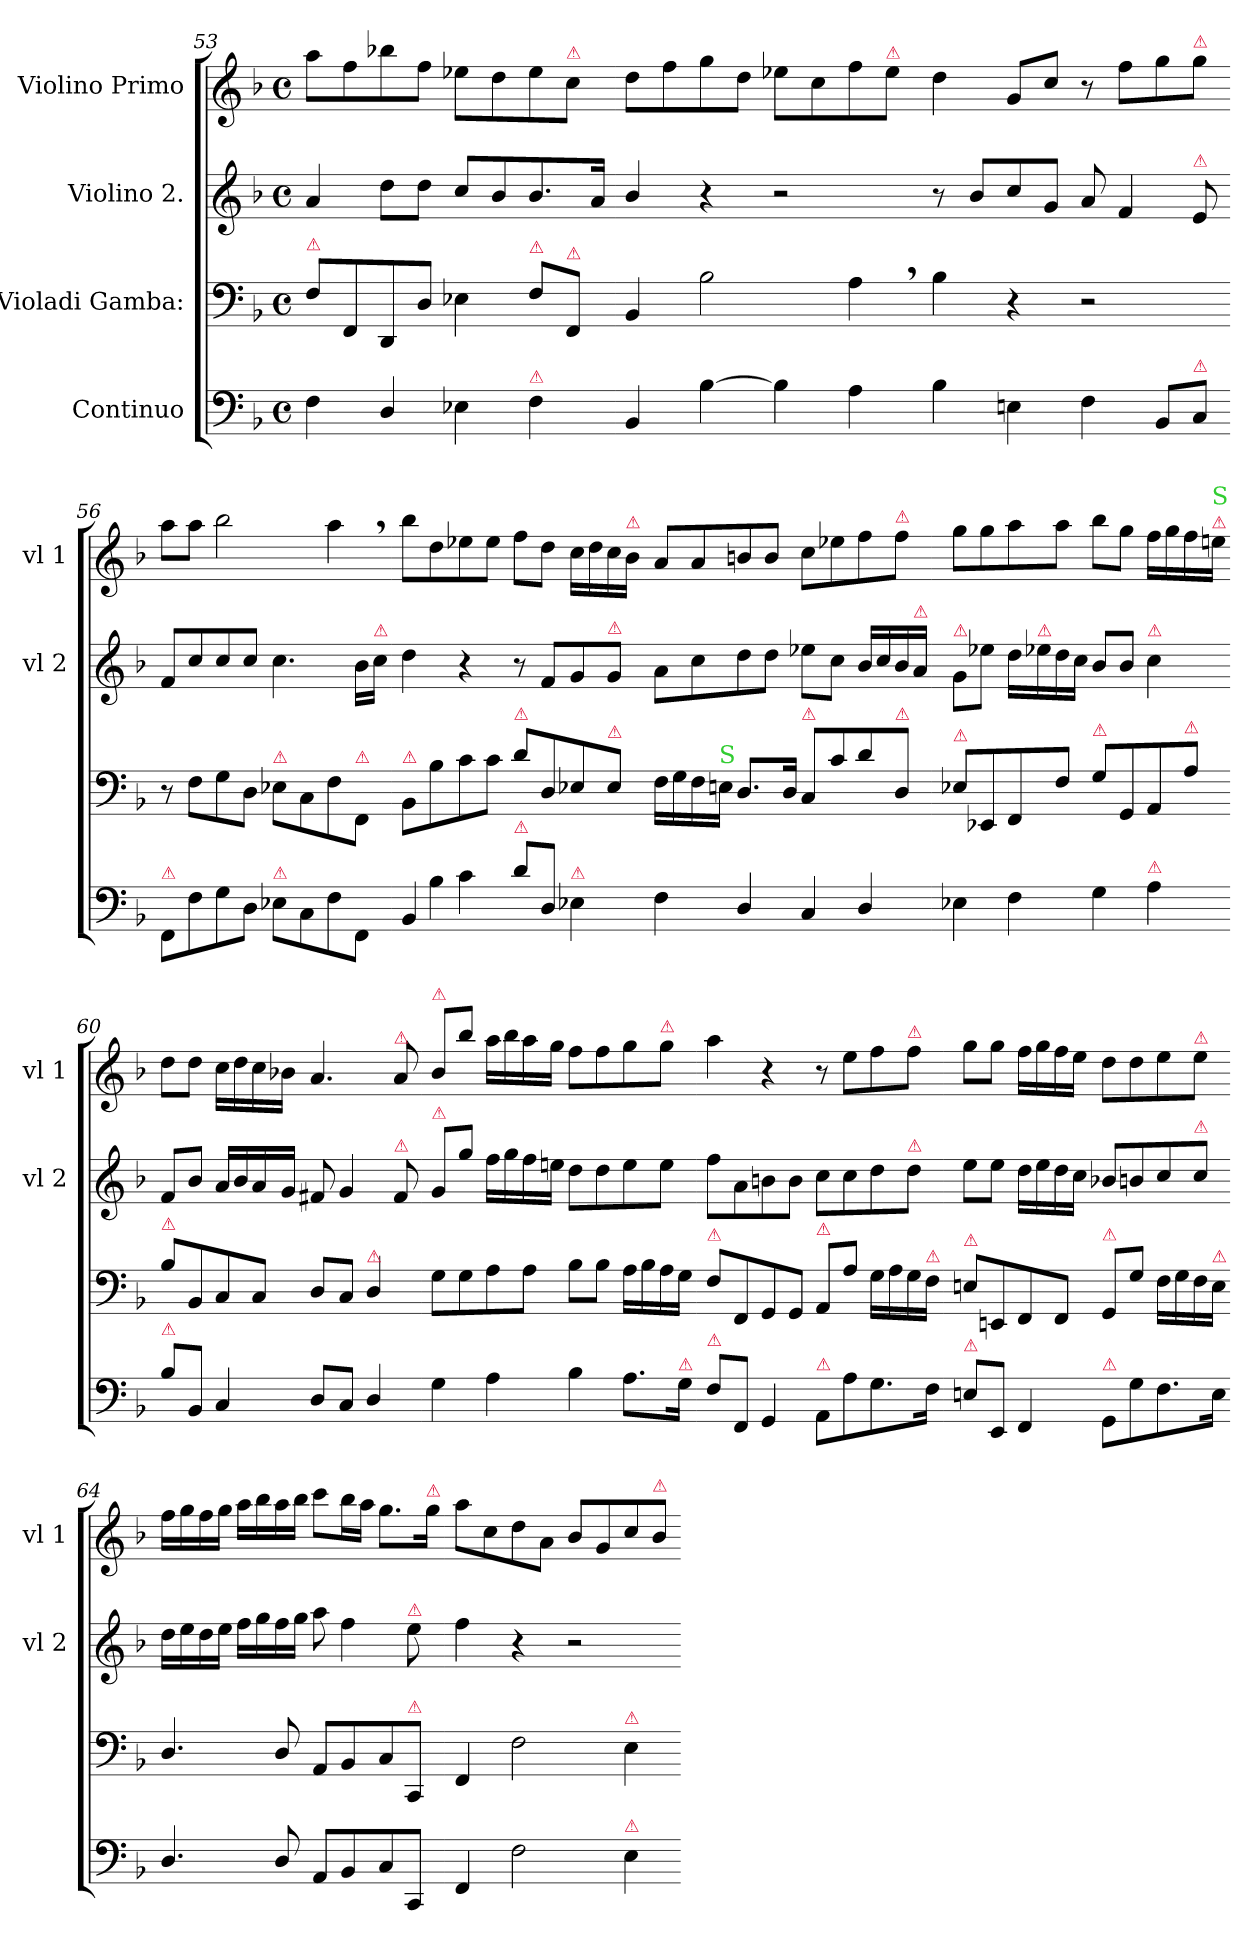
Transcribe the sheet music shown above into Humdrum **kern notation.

**kern	**kern	**kern	**kern
*part4	*part3	*part2	*part1
*staff4	*staff3	*staff2	*staff1
*I"Continuo	*I"Violadi Gamba:	*I"Violino 2.	*I"Violino Primo
*	*	*I'vl 2	*I'vl 1
*clefF4	*clefF4	*clefG2	*clefG2
*k[b-]	*k[b-]	*k[b-]	*k[b-]
*F:	*F:	*F:	*F:
*M4/4	*M4/4	*M4/4	*M4/4
*met(c)	*met(c)	*met(c)	*met(c)
=53	=53	=53	=53
!	!LO:TX:a:color=crimson:t=⚠	!	!
4F\	8F\L	4a/	8aa\L
.	8FF/	.	8ff\
4D/	8DD/	8dd\L	8bb-X\
.	8D\J	8dd\J	8ff\J
4E-X\	4E-X\	8cc/L	8ee-X\L
.	.	8b-/	8dd\
!	!LO:TX:a:color=crimson:t=⚠	!	!
!LO:TX:a:color=crimson:t=⚠	!	!	!
4F\	8F\L	8.b-/	8ee-\
!	!	!	!LO:TX:a:color=crimson:t=⚠
!	!LO:TX:a:color=crimson:t=⚠	!	!
.	8FF/J	.	8cc\J
.	.	16a/Jk	.
=54-	=54-	=54-	=54-
4BB-/	4BB-/	4b-/	8dd\L
.	.	.	8ff\
[4B-\	2B-\	4r	8gg\
.	.	.	8dd\J
4B-\]	.	2r	8ee-X\L
.	.	.	8cc\
4A\	4A,\	.	8ff\
!	!	!	!LO:TX:a:color=crimson:t=⚠
.	.	.	8ee-\J
=55-	=55-	=55-	=55-
4B-\	4B-\	8r	4dd\
.	.	8b-/L	.
4En\	4r	8cc/	8g/L
.	.	8g/J	8cc/J
4F\	2r	8a/	8r
.	.	4f/	8ff\L
8BB-/L	.	.	8gg\
!	!	!	!LO:TX:a:color=crimson:t=⚠
!	!	!LO:TX:a:color=crimson:t=⚠	!
!LO:TX:a:color=crimson:t=⚠	!	!	!
8C/J	.	8e/	8gg\J
=56-	=56-	=56-	=56-
!LO:TX:a:color=crimson:t=⚠	!	!	!
8FF/L	8r	8f/L	8aa\L
8F\	8F\L	8cc/	8aa\J
8G\	8G\	8cc/	2bb-\
8D\J	8D\J	8cc/J	.
!	!LO:TX:a:color=crimson:t=⚠	!	!
!LO:TX:a:color=crimson:t=⚠	!	!	!
8E-X\L	8E-X\L	4.cc\	.
8C\	8C\	.	.
8F\	8F\	.	4aa,\
!	!LO:TX:a:color=crimson:t=⚠	!	!
8FF/J	8FF/J	16b-\LL	.
!	!	!LO:TX:a:color=crimson:t=⚠	!
.	.	16cc\JJ	.
=57-	=57-	=57-	=57-
!	!LO:TX:a:color=crimson:t=⚠	!	!
!LO:N:vis=4	!	!	!
8BB-/	8BB-/L	4dd\	8bb-\L
!LO:N:vis=4	!	!	!
8B-\	8B-\	.	8dd\
4c\	8c\	4r	8ee-X\
.	8c\J	.	8ee-\J
!	!LO:TX:a:color=crimson:t=⚠	!	!
!LO:TX:a:color=crimson:t=⚠	!	!	!
8d\L	8d\L	8r	8ff\L
8D/J	8D/	8f/L	8dd\J
!LO:TX:a:color=crimson:t=⚠	!	!	!
4E-X\	8E-X/	8g/	16cc\LL
.	.	.	16dd\
!	!	!LO:TX:a:color=crimson:t=⚠	!
!	!LO:TX:a:color=crimson:t=⚠	!	!
.	8E-/J	8g/J	16cc\
!	!	!	!LO:TX:a:color=crimson:t=⚠
.	.	.	16b-\JJ
=58-	=58-	=58-	=58-
4F\	16F\LL	8a\L	8a/L
.	16G\	.	.
.	16F\	8cc\	8a/
!	!LO:TX:a:color=limegreen:t=S	!	!
.	16En\JJ	.	.
4D/	8.D/L	8dd\	8bn/
.	.	8dd\J	8b/J
.	16D/Jk	.	.
!	!LO:TX:a:color=crimson:t=⚠	!	!
4C/	8C/L	8ee-X\L	8cc\L
.	8c\	8cc\J	8ee-X\
4D/	8d\	16b-/LL	8ff\
.	.	16cc/	.
!	!	!	!LO:TX:a:color=crimson:t=⚠
!	!LO:TX:a:color=crimson:t=⚠	!	!
.	8D/J	16b-/	8ff\J
!	!	!LO:TX:a:color=crimson:t=⚠	!
.	.	16a/JJ	.
=59-	=59-	=59-	=59-
!	!	!LO:TX:a:color=crimson:t=⚠	!
!	!LO:TX:a:color=crimson:t=⚠	!	!
4E-X\	8E-X\L	8g\L	8gg\L
.	8EE-X/	8ee-X\J	8gg\
4F\	8FF/	16dd\LL	8aa\
!	!	!LO:TX:a:color=crimson:t=⚠	!
.	.	16ee-X\	.
.	8F\J	16dd\	8aa\J
.	.	16cc\JJ	.
!	!LO:TX:a:color=crimson:t=⚠	!	!
4G\	8G\L	8b-/L	8bb-\L
.	8GG/	8b-\J	8gg\J
!	!	!LO:TX:a:color=crimson:t=⚠	!
!LO:TX:a:color=crimson:t=⚠	!	!	!
4A\	8AA/	4cc\	16ff\LL
.	.	.	16gg\
!	!LO:TX:a:color=crimson:t=⚠	!	!
.	8A\J	.	16ff\
!	!	!	!LO:TX:a:color=crimson:t=⚠
!	!	!	!LO:TX:a:color=limegreen:t=S
.	.	.	16een\JJ
=60-	=60-	=60-	=60-
!	!LO:TX:a:color=crimson:t=⚠	!	!
!LO:TX:a:color=crimson:t=⚠	!	!	!
8B-\L	8B-\L	8f/L	8dd\L
8BB-/J	8BB-/	8b-/J	8dd\J
4C/	8C/	16a/LL	16cc\LL
.	.	16b-/	16dd\
.	8C/J	16a/	16cc\
.	.	16g/JJ	16b-X\JJ
8D/L	8D/L	8f#X/	4.a/
8C/J	8C/J	4g/	.
!	!LO:TX:a:color=crimson:t=⚠	!	!
4D/	4D/	.	.
!	!	!	!LO:TX:a:color=crimson:t=⚠
!	!	!LO:TX:a:color=crimson:t=⚠	!
.	.	8f#/	8a/
=61-	=61-	=61-	=61-
!	!	!	!LO:TX:a:color=crimson:t=⚠
!	!	!LO:TX:a:color=crimson:t=⚠	!
4G\	8G\L	8g/L	8b-/L
.	8G\	8gg\J	8bb-\J
4A\	8A\	16ff\LL	16aa\LL
.	.	16gg\	16bb-\
.	8A\J	16ff\	16aa\
.	.	16een\JJ	16gg\JJ
4B-\	8B-\L	8dd\L	8ff\L
.	8B-\J	8dd\	8ff\
8.A\L	16A\LL	8ee\	8gg\
.	16B-\	.	.
!	!	!	!LO:TX:a:color=crimson:t=⚠
.	16A\	8ee\J	8gg\J
!LO:TX:a:color=crimson:t=⚠	!	!	!
16G\Jk	16G\JJ	.	.
=62-	=62-	=62-	=62-
!	!LO:TX:a:color=crimson:t=⚠	!	!
!LO:TX:a:color=crimson:t=⚠	!	!	!
8F\L	8F\L	8ff\L	4aa\
8FF/J	8FF/	8a\	.
4GG/	8GG/	8bn\	4r
.	8GG/J	8b\J	.
!	!LO:TX:a:color=crimson:t=⚠	!	!
!LO:TX:a:color=crimson:t=⚠	!	!	!
8AA/L	8AA/L	8cc\L	8r
8A\	8A\J	8cc\	8ee\L
8.G\	16G\LL	8dd\	8ff\
.	16A\	.	.
!	!	!	!LO:TX:a:color=crimson:t=⚠
!	!	!LO:TX:a:color=crimson:t=⚠	!
.	16G\	8dd\J	8ff\J
!	!LO:TX:a:color=crimson:t=⚠	!	!
16F\Jk	16F\JJ	.	.
=63-	=63-	=63-	=63-
!	!LO:TX:a:color=crimson:t=⚠	!	!
!LO:TX:a:color=crimson:t=⚠	!	!	!
8En\L	8En\L	8ee\L	8gg\L
8EE/J	8EEn/	8ee\J	8gg\J
4FF/	8FF/	16dd\LL	16ff\LL
.	.	16ee\	16gg\
.	8FF/J	16dd\	16ff\
.	.	16cc\JJ	16ee\JJ
!	!LO:TX:a:color=crimson:t=⚠	!	!
!LO:TX:a:color=crimson:t=⚠	!	!	!
8GG/L	8GG/L	8b-X/L	8dd\L
8G\	8G\J	8bn/	8dd\
8.F\	16F\LL	8cc/	8ee\
.	16G\	.	.
!	!	!	!LO:TX:a:color=crimson:t=⚠
!	!	!LO:TX:a:color=crimson:t=⚠	!
.	16F\	8cc/J	8ee\J
!	!LO:TX:a:color=crimson:t=⚠	!	!
16E\Jk	16E\JJ	.	.
=64-	=64-	=64-	=64-
4.D/	4.D/	16dd\LL	16ff\LL
.	.	16ee\	16gg\
.	.	16dd\	16ff\
.	.	16ee\JJ	16gg\JJ
.	.	16ff\LL	16aa\LL
.	.	16gg\	16bb-\
8D/	8D/	16ff\	16aa\
.	.	16gg\JJ	16bb-\JJ
8AA/L	8AA/L	8aa\	8ccc\L
8BB-/	8BB-/	4ff\	16bb-\L
.	.	.	16aa\JJ
8C/	8C/	.	8.gg\L
!	!	!LO:TX:a:color=crimson:t=⚠	!
!	!LO:TX:a:color=crimson:t=⚠	!	!
8CC/J	8CC/J	8ee\	.
!	!	!	!LO:TX:a:color=crimson:t=⚠
.	.	.	16gg\Jk
=65-	=65-	=65-	=65-
4FF/	4FF/	4ff\	8aa\L
.	.	.	8cc\
2F\	2F\	4r	8dd\
.	.	.	8a\J
.	.	2r	8b-/L
.	.	.	8g/
!	!LO:TX:a:color=crimson:t=⚠	!	!
!LO:TX:a:color=crimson:t=⚠	!	!	!
4E\	4E\	.	8cc/
!	!	!	!LO:TX:a:color=crimson:t=⚠
.	.	.	8b-/J
=-	=-	=-	=-
*-	*-	*-	*-
